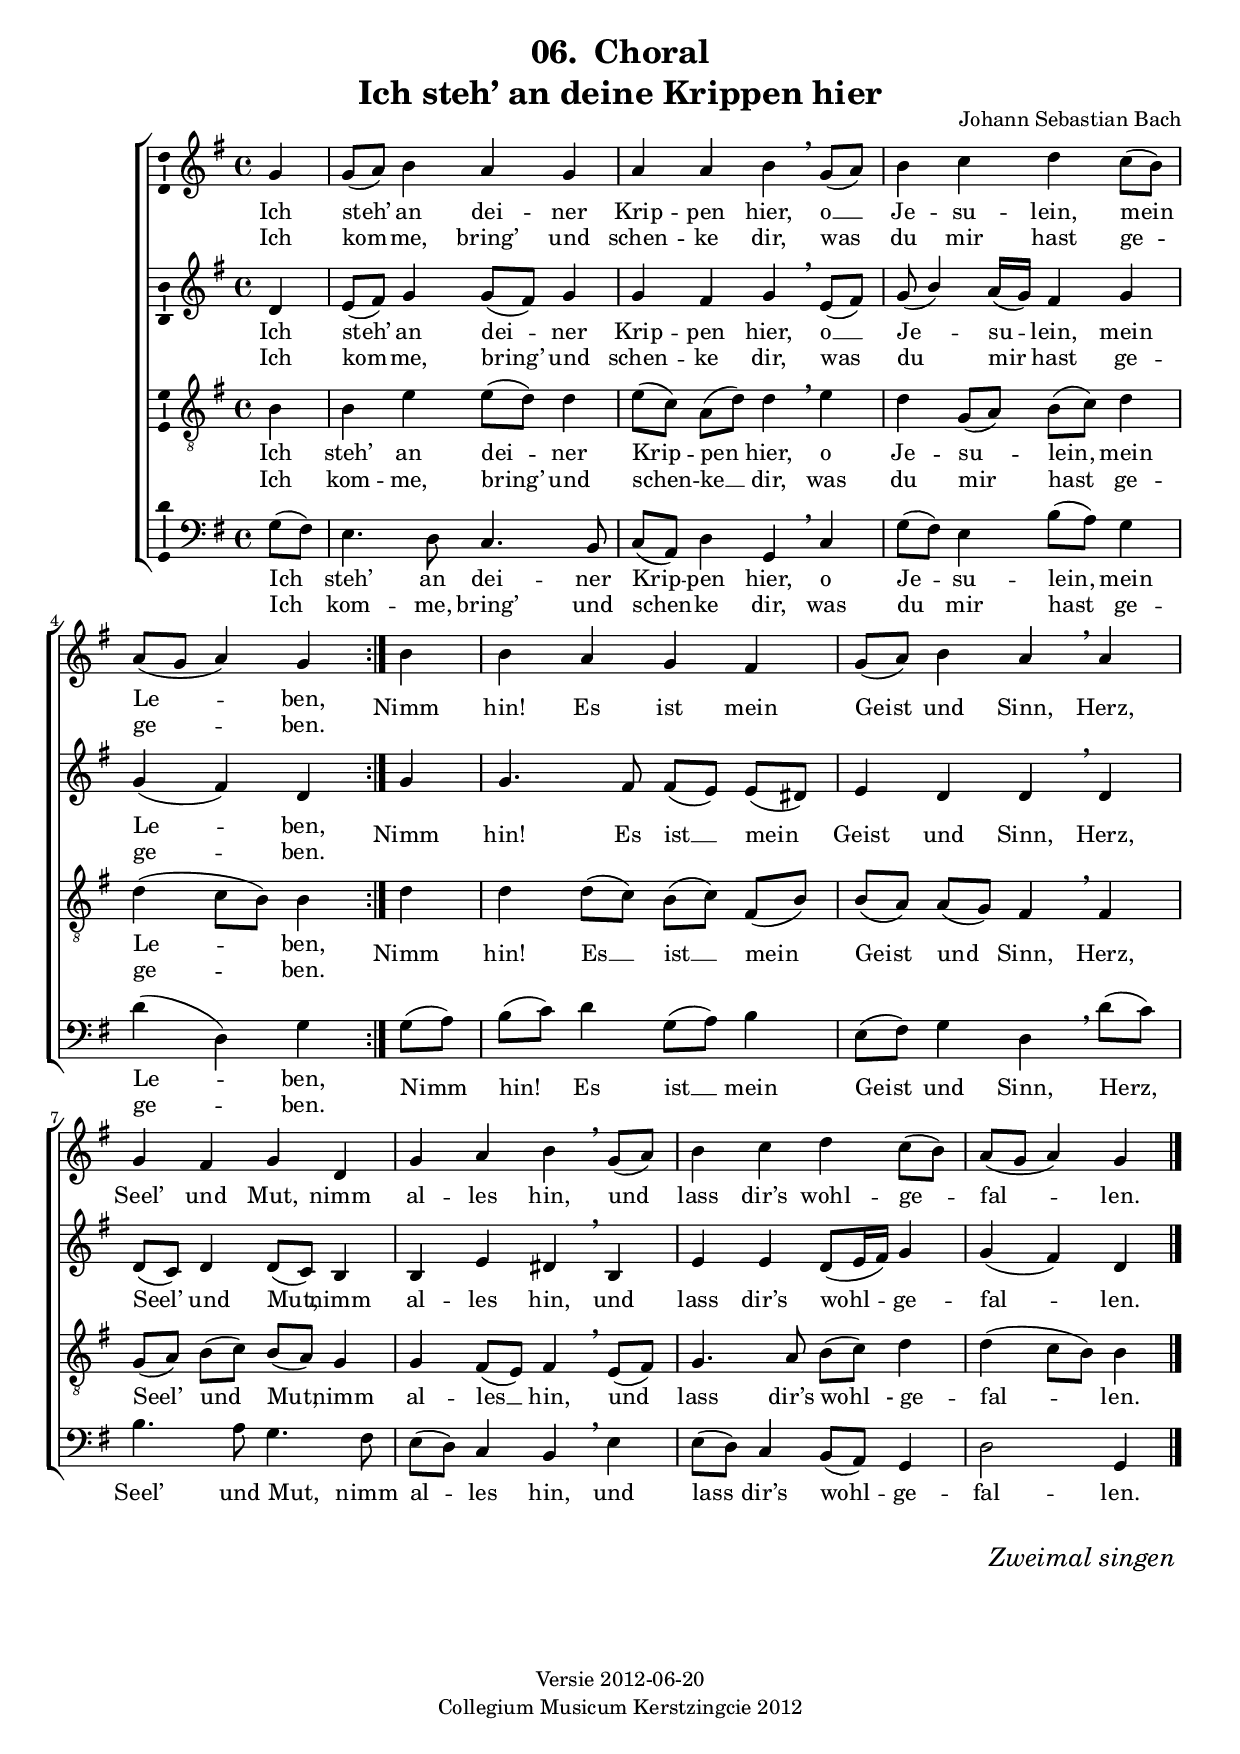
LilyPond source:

% vim: set fileformat=dos:
\version "2.12.3"

% vim: set fileformat=dos:

\version "2.12.3"

soprano = \relative g' {
    \clef "treble" 
    \key g \major 
    \time 4/4 
    \partial 4 
    \repeat volta 2 {
      g4 | % 1
      g8 ( [ a8 ) ] b4 a4 g4 | % 2
      a4 a4 b4 \breathe g8 ( [ a8 ) ] | % 3
      b4 c4 d4 c8 ( [ b8 ) ] | % 4
      a8 ( [ g8 ] a4 ) g4 
    }
    b4 
    b4 a4 g4 fis4 | % 7
    g8 ( [ a8 ) ] b4 a4 \breathe a4 | % 8
    g4 fis4 g4 d4 | % 9
    g4 a4 b4 \breathe g8 ( [ a8 ) ] |
    b4 c4 d4 c8 ( [ b8 ) ] | % 11
    a8 ( [ g8 ] a4 ) g4 \bar "|."
}

alto = \relative d' {
    \clef "treble" 
    \key g \major 
    \time 4/4 
    \partial 4 \repeat volta 2 {
        d4 | % 1
        e8 ( [ fis8 ) ] g4 g8 ( [ fis8 ) ] g4 | % 2
        g4 fis4 g4 \breathe e8 ( [ fis8 ) ] | % 3
        %\slurDown
        \tag #'twostave  { g8( b4) }
        \tag #'fourstave {  g8( \stemUp b4) \stemNeutral }
          a16[( g16]) fis4 g4 | % 4
        g4 ( fis4 ) d4 
    }
    g4 
    g4. fis8 fis8[( e8]) e8[( dis8]) | % 7
    e4 d4 d4 \breathe d4 | % 8
    d8 ( [ c8 ) ] d4 d8 ( [ c8 ) ] b4 | % 9
    b4 e4 dis4 \breathe b4 |
    e4 e4 d8 ( [ e16 fis16 ) ] g4 | % 11
    g4 ( fis4 ) d4 \bar "|."
}

tenor = \relative b {
    \clef "treble_8" 
    \key g \major 
    \time 4/4 
    \partial 4 
    \repeat volta 2 {
        b4 | % 1
        b4 e4 e8 ( [ d8 ) ] d4 | % 2
        e8 ( [ c8 ) ] a8 ( [ d8 ) ] d4 \breathe e4 | % 3
        d4 g,8 ( [ a8 ) ] b8 ( [ c8 ) ] d4 | % 4
        d4 ( c8 [ b8 ) ] b4 }
    d4 
    d4 d8 ( [ c8 ) ] b8 ( [ c8 ) ] fis,8 ( [ b8 ) ] | % 7
    b8 ( [ a8 ) ] a8 ( [ g8 ) ] fis4 \breathe fis4 | % 8
    g8([ a8)] b8([ c8)] b8([ a8)] g4 | % 9
    g4 fis8 ( [ e8 ) ] fis4 \breathe e8 ( [ fis8 ) ] | 
    g4. a8 b8 ( [ c8 ) ] d4 | % 11
    d4 ( c8 [ b8 ) ] b4 \bar "|."
}

bass = \relative g {
    \clef "bass" 
    \key g \major 
    \time 4/4 
    \partial 4 
    \repeat volta 2 {
        g8 ( [ fis8 ) ] | % 1
        e4. d8 c4. b8 | % 2
        c8 ( [ a8 ) ] d4 g,4 \breathe c4 | % 3
        g'8 ( [ fis8 ) ] e4 b'8 ( [ a8 ) ] g4 | % 4
        d'4 ( d,4 ) g4 }
    g8 ( [ a8 ) ] 
    b8 ( [ c8 ) ] d4 g,8 ( [ a8 ) ] b4 | % 7
    e,8 ( [ fis8 ) ] g4 d4 \breathe d'8[( c8)] | % 8
    b4. a8 g4. fis8 | % 9
    e8 ( [ d8 ) ] c4 b4 \breathe e4 |
    e8 ( [ d8 ) ] c4 b8 ( [ a8 ) ] g4 | % 11
    d'2 g,4 
    \once \override Score.RehearsalMark #'break-visibility = #end-of-line-visible
    \once \override Score.RehearsalMark #'self-alignment-X = #RIGHT
    \once \override Score.RehearsalMark #'direction = #DOWN
    \override Score.RehearsalMark #'padding = #5
    \mark \markup {\italic "Zweimal singen" }

    \bar "|."
}

dropLyrics = {
    \override LyricText #'extra-offset = #'(0 . -1)
    \override LyricHyphen #'extra-offset = #'(0 . -1)
    \override LyricExtender #'extra-offset = #'(0 . -1)
}

raiseLyrics = {
    \revert LyricText #'extra-offset
    \revert LyricHyphen #'extra-offset
    \revert LyricExtender #'extra-offset
}

verseOneSoprano = \lyricmode {
  Ich steh’ an dei -- ner Krip -- pen hier, 
  o __ Je -- su -- lein,
  mein Le -- ben,
  \dropLyrics
  Nimm hin! Es ist mein 
      \once \override LyricText #'X-extent = #'(0 . 1)
      Geist und Sinn, 
  Herz, __ 
  \raiseLyrics
    Seel’ und __ Mut, nimm al -- les hin, 
  und lass dir’s wohl -- ge -- fal -- len.
}

verseOneAlto = \lyricmode {
  Ich steh’ an dei -- ner Krip -- pen hier, 
  o __ Je -- su -- lein,
  mein __ Le -- ben,
  \dropLyrics
  Nimm hin! Es __ ist __ 
      \once \override LyricText #'X-extent = #'(0 . 1)
      mein 
      Geist und Sinn, 
  Herz, __ 
  \raiseLyrics
    \once \override LyricText #'X-extent = #'(0 . 1)
    Seel’ " und"
    \once \override LyricText #'X-extent = #'(0 . 1)
    Mut, " nimm " al -- les hin, 
  und lass dir’s 
  wohl -- ge -- fal -- len.
}

verseOneTenor = \lyricmode {
  Ich steh’ an dei -- ner Krip -- pen __ hier, 
  o __ Je -- su -- lein,
  mein __ Le -- ben,
  \dropLyrics
  Nimm hin! Es __ ist __ 
      \once \override LyricText #'X-extent = #'(0 . 1)
      mein 
      \once \override LyricText #'X-extent = #'(0 . 1)
      Geist und Sinn, 
  Herz, __ 
  \raiseLyrics
    Seel’ und __
    \once \override LyricText #'X-extent = #'(0 . 1)
    Mut, " nimm" al -- les __ hin, 
  und lass dir’s 
    \once \override LyricText #'X-extent = #'(0 . 1)
  wohl "- ge" -- fal -- len.
}

verseOneBass = \lyricmode {
  Ich steh’ an dei -- ner Krip -- pen __ hier, 
  o __ Je -- su -- lein,
  mein __ Le -- ben,
  \dropLyrics
  Nimm hin! Es __ ist __ 
      mein 
      \once \override LyricText #'X-extent = #'(0 . 1)
      Geist und Sinn, 
  Herz, __ 
  \raiseLyrics
    Seel’ und __
    \once \override LyricText #'X-extent = #'(0 . 1)
    Mut, nimm al -- les __ hin, 
  und lass dir’s wohl -- ge -- fal -- len.
}


verseTwo = \lyricmode {
  Ich kom -- me, bring’ und schen -- ke __ dir,
  was du mir hast ge -- ge -- ben.
}


nummer = "06. "

\header {
  title = \markup { 
    \center-column { 
    \line {\nummer "Choral"}
    "Ich steh’ an deine Krippen hier"
  } }
  composer = "Johann Sebastian Bach"
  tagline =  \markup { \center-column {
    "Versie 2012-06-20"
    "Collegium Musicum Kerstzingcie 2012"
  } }
}

% This useful function kills extenders that are too short to be useful
% Combine this with \override LyricExtender #'minimum-length = #0 for
% beautiful results: an extender if there is space, no extender if there
% is not.
#(define (conditional-kill-lyric-extender-callback . args)
   (lambda (grob)
    (let* ((minimum-length
            (if (null? args)
             (ly:grob-property grob 'minimum-length 0)
             (car args)))
           (X-extent (ly:stencil-extent (ly:grob-property grob 'stencil empty-stencil) X))
           (length (- (cdr X-extent) (car X-extent))))
     (if (> minimum-length length)
      (ly:grob-suicide! grob)))))


% Make everything a bit smaller. 
% The normal size of the music font is 20, but that gets things *really*
% jammed together.
#(set-global-staff-size 18)

\score {
  \new ChoirStaff <<
    \new Staff = "sSoprano" << 
      \new Voice = "vSoprano" { \soprano }
    >>
    \new Lyrics \lyricsto "vSoprano" \verseOneSoprano
    \new Lyrics \lyricsto "vSoprano" \verseTwo

    \new Staff = "sAlto" << 
      \new Voice = "vAlto" { \keepWithTag #'fourstave \alto }
    >>
    \new Lyrics \lyricsto "vAlto" \verseOneAlto
    \new Lyrics \lyricsto "vAlto" \verseTwo

    \new Staff = "sTenor" << 
      \new Voice = "vTenor" { \tenor }
    >>
    \new Lyrics \lyricsto "vTenor" \verseOneTenor
    \new Lyrics \lyricsto "vTenor" \verseTwo

    \new Staff = "sBass" << 
      \new Voice = "vBass" { \bass }
    >>
    \new Lyrics \lyricsto "vBass" \verseOneBass
    \new Lyrics \lyricsto "vBass" \verseTwo
  >>
  \layout { 
    % We can haz ambitus to display pitch range?
    \context { \Staff 
      \consists "Ambitus_engraver"
    }
    % Beautiful extender lines
    \context { \Lyrics
      \override LyricExtender #'minimum-length = #0
      \override LyricExtender #'after-line-breaking = %
         #(conditional-kill-lyric-extender-callback 1)
    }
    % space-saving tweaks
    \context { \Staff
      \override VerticalAxisGroup #'minimum-Y-extent = #'(-1 . 1)
    }
    \context { \Lyrics
      \override VerticalAxisGroup #'Y-extent = #'(-0.1 . 0.1)
    }
    \context { \Lyrics
      \override VerticalAxisGroup #'minimum-Y-extent = #'(0 . 0)
    }
  }
}
